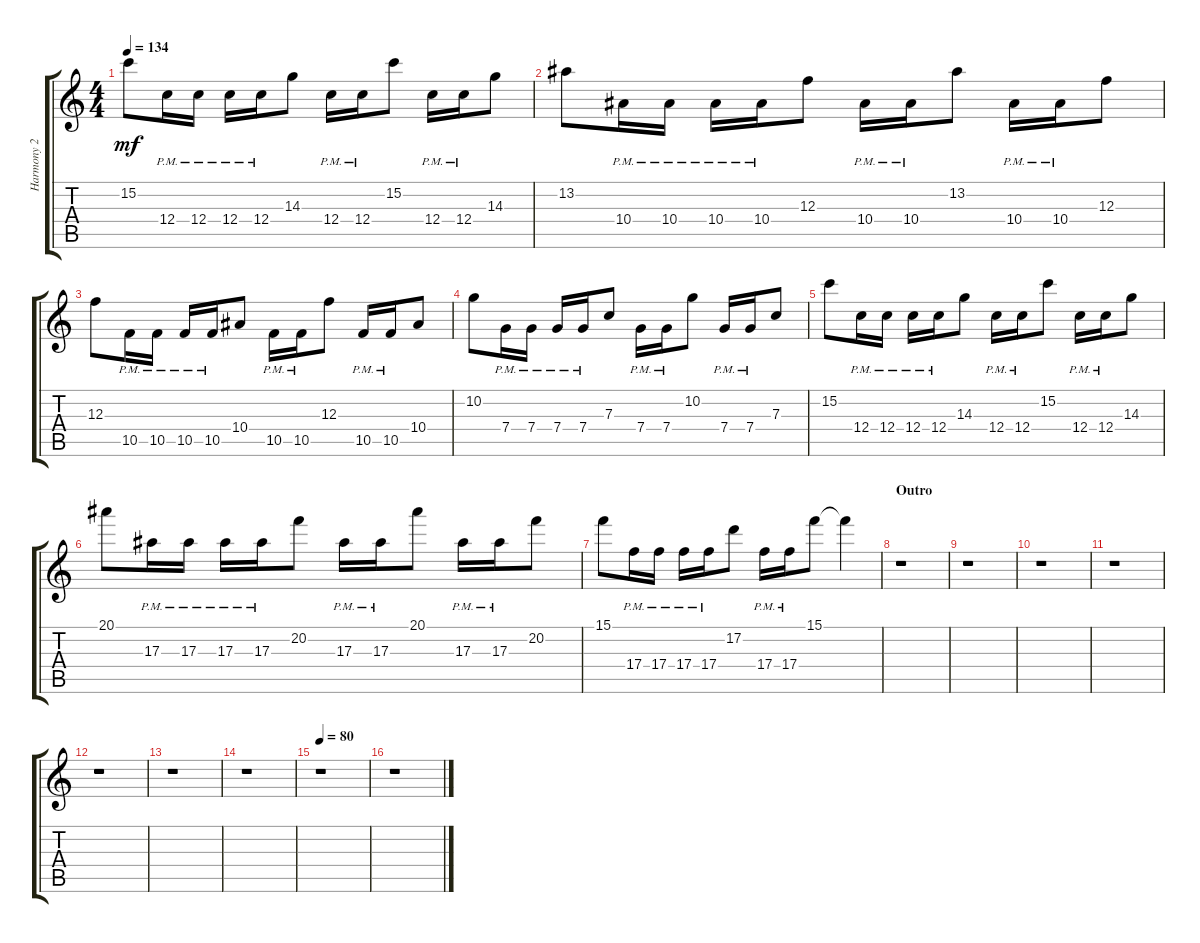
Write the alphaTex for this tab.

\track ("Harmony 2" "Harmony 2") {instrument overdrivenguitar}
\staff {score tabs}
\tuning (D4 A3 F3 C3 G2 C2) {hide}
\ts (4 4)
\tempo 134
\clef g2
\ks aminor
15.2.8{dy mf} 12.4{pm}.16 12.4{pm}.16 12.4{pm}.16 12.4{pm}.16 14.3.8 12.4{pm}.16 12.4{pm}.16 15.2.8 12.4{pm}.16 12.4{pm}.16 14.3.8 |
13.2.8 10.4{pm}.16 10.4{pm}.16 10.4{pm}.16 10.4{pm}.16 12.3.8 10.4{pm}.16 10.4{pm}.16 13.2.8 10.4{pm}.16 10.4{pm}.16 12.3.8 |
12.3.8 10.5{pm}.16 10.5{pm}.16 10.5{pm}.16 10.5{pm}.16 10.4.8 10.5{pm}.16 10.5{pm}.16 12.3.8 10.5{pm}.16 10.5{pm}.16 10.4.8 |
10.2.8 7.4{pm}.16 7.4{pm}.16 7.4{pm}.16 7.4{pm}.16 7.3.8 7.4{pm}.16 7.4{pm}.16 10.2.8 7.4{pm}.16 7.4{pm}.16 7.3.8 |
15.2.8 12.4{pm}.16 12.4{pm}.16 12.4{pm}.16 12.4{pm}.16 14.3.8 12.4{pm}.16 12.4{pm}.16 15.2.8 12.4{pm}.16 12.4{pm}.16 14.3.8 |
20.1.8 17.3{pm}.16 17.3{pm}.16 17.3{pm}.16 17.3{pm}.16 20.2.8 17.3{pm}.16 17.3{pm}.16 20.1.8 17.3{pm}.16 17.3{pm}.16 20.2.8 |
15.1.8 17.4{pm}.16 17.4{pm}.16 17.4{pm}.16 17.4{pm}.16 17.2.8 17.4{pm}.16 17.4{pm}.16 15.1.8 15.1{t}.4 |
\section ("" "Outro")
r.1 |
r.1 |
r.1 |
r.1 |
r.1 |
r.1 |
r.1 |
\tempo 80
r.1 |
r.1
